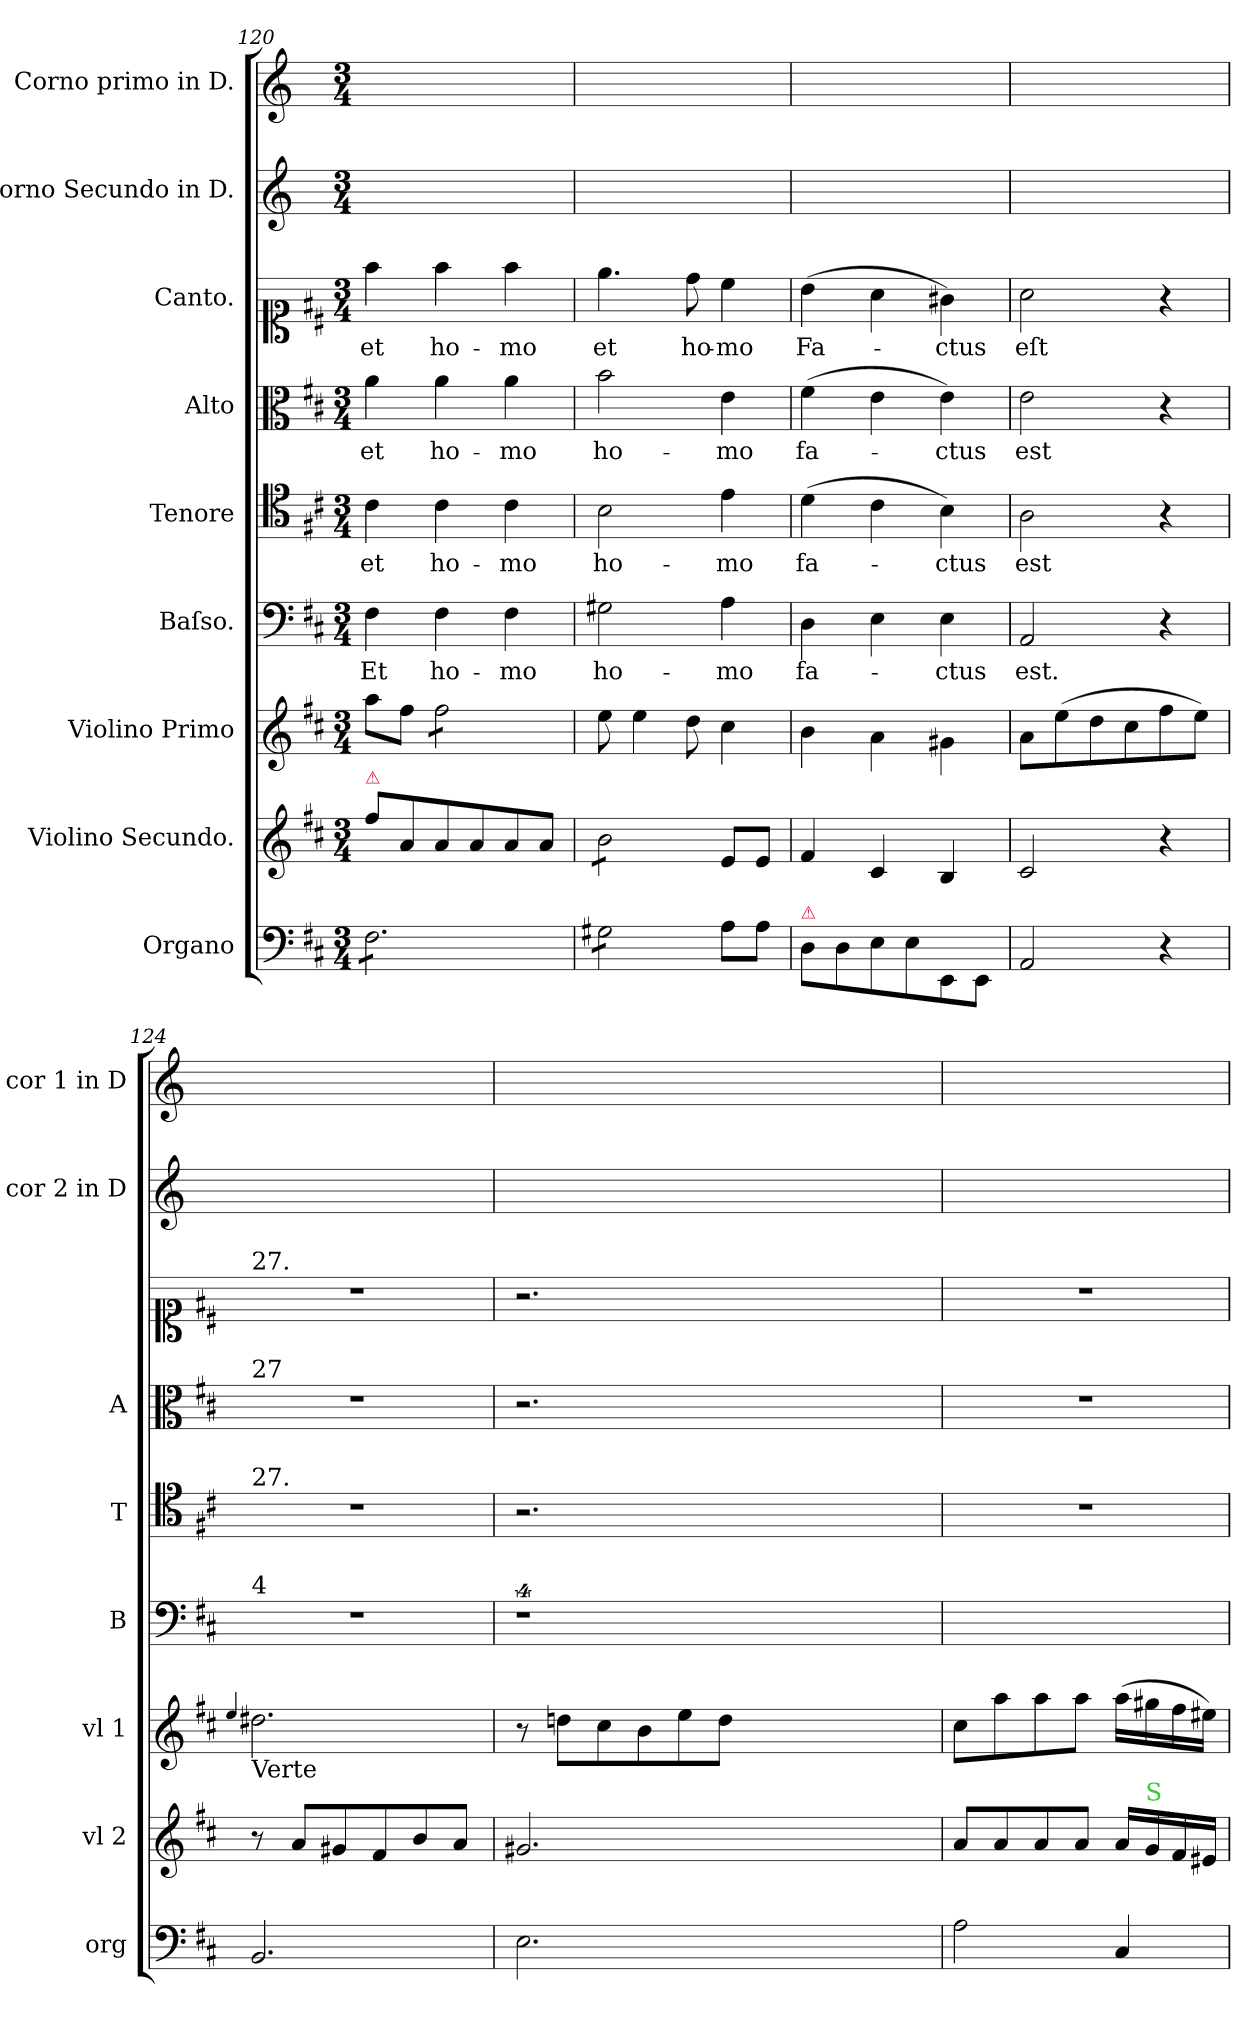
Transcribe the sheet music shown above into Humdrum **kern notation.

**kern	**dynam	**kern	**kern	**kern	**text	**kern	**text	**kern	**text	**kern	**text	**kern	**kern
*part9	*part9	*part8	*part7	*part6	*part6	*part5	*part5	*part4	*part4	*part3	*part3	*part2	*part1
*staff9	*staff9	*staff8	*staff7	*staff6	*staff6	*staff5	*staff5	*staff4	*staff4	*staff3	*staff3	*staff2	*staff1
*I"Organo	*	*I"Violino Secundo.	*I"Violino Primo	*I"Baſso.	*	*I"Tenore	*	*I"Alto	*	*I"Canto.	*	*I"Corno Secundo in D.	*I"Corno primo in D.
*I'org	*	*I'vl 2	*I'vl 1	*I'B	*	*I'T	*	*I'A	*	*	*	*I'cor 2 in D	*I'cor 1 in D
*clefF4	*	*clefG2	*clefG2	*clefF4	*	*clefC4	*	*clefC3	*	*clefC1	*	*clefG2	*clefG2
*	*	*	*	*	*	*	*	*	*	*	*	*ITrd6c10	*ITrd6c10
*k[f#c#]	*	*k[f#c#]	*k[f#c#]	*k[f#c#]	*	*k[f#c#]	*	*k[f#c#]	*	*k[f#c#]	*	*k[f#c#]	*k[f#c#]
*M3/4	*	*M3/4	*M3/4	*M3/4	*	*M3/4	*	*M3/4	*	*M3/4	*	*M3/4	*M3/4
=120	=120	=120	=120	=120	=120	=120	=120	=120	=120	=120	=120	=120	=120
!	!	!LO:TX:a:color=crimson:t=⚠	!	!	!	!	!	!	!	!	!	!	!
!LO:TX:a:t=Tutti	!	!	!	!	!	!	!	!	!	!	!	!	!
!	!LO:DY:b	!	!	!	!	!	!	!	!	!	!	!	!
*tremolo	*	*	*	*	*	*	*	*	*	*	*	*	*
8F#\L	for	8ff#\L	8aa\L	4F#\	Et	4c#\	et	4a\	et	4ff#\	et	2.ryy	2.ryy
8F#\	.	8a/	8ff#\J	.	.	.	.	.	.	.	.	.	.
*	*	*	*tremolo	*	*	*	*	*	*	*	*	*	*
8F#\	.	8a/	8ff#\L	4F#\	ho-	4c#\	ho-	4a\	ho-	4ff#\	ho-	.	.
8F#\	.	8a/	8ff#\	.	.	.	.	.	.	.	.	.	.
8F#\	.	8a/	8ff#\	4F#\	-mo	4c#\	-mo	4a\	-mo	4ff#\	-mo	.	.
8F#\J	.	8a/J	8ff#\J	.	.	.	.	.	.	.	.	.	.
*	*	*	*Xtremolo	*	*	*	*	*	*	*	*	*	*
=121	=121	=121	=121	=121	=121	=121	=121	=121	=121	=121	=121	=121	=121
*	*	*tremolo	*	*	*	*	*	*	*	*	*	*	*
8G#X\L	.	8b\L	8ee\	2G#X\	ho-	2B\	ho-	2b\	ho-	4.ee\	et	2.ryy	2.ryy
8G#X\	.	8b\	4ee\	.	.	.	.	.	.	.	.	.	.
8G#X\	.	8b\	.	.	.	.	.	.	.	.	.	.	.
8G#X\J	.	8b\J	8dd\	.	.	.	.	.	.	8dd\	ho-	.	.
*	*	*Xtremolo	*	*	*	*	*	*	*	*	*	*	*
*Xtremolo	*	*	*	*	*	*	*	*	*	*	*	*	*
8A\L	.	8e/L	4cc#\	4A\	-mo	4e\	-mo	4e\	-mo	4cc#\	-mo	.	.
8A\J	.	8e/J	.	.	.	.	.	.	.	.	.	.	.
=122	=122	=122	=122	=122	=122	=122	=122	=122	=122	=122	=122	=122	=122
!LO:TX:a:color=crimson:t=⚠	!	!	!	!	!	!	!	!	!	!	!	!	!
8D\L	.	4f#/	4b\	4D\	fa-	(4d\	fa-	(4f#\	fa-	(4b\	Fa-	2.ryy	2.ryy
8D\	.	.	.	.	.	.	.	.	.	.	.	.	.
8E\	.	4c#/	4a\	4E\	.	4c#\	.	4e\	.	4a\	.	.	.
8E\	.	.	.	.	.	.	.	.	.	.	.	.	.
8EE/	.	4B/	4g#X\	4E\	-ctus	4B\)	-ctus	4e\)	-ctus	4g#X\)	-ctus	.	.
8EE/J	.	.	.	.	.	.	.	.	.	.	.	.	.
=123	=123	=123	=123	=123	=123	=123	=123	=123	=123	=123	=123	=123	=123
2AA/	.	2c#/	8a\L	2AA/	est.	2A\	est	2e\	est	2a\	eſt	2.ryy	2.ryy
.	.	.	(8ee\	.	.	.	.	.	.	.	.	.	.
.	.	.	8dd\	.	.	.	.	.	.	.	.	.	.
.	.	.	8cc#\	.	.	.	.	.	.	.	.	.	.
4r	.	4r	8ff#\	4r	.	4r	.	4r	.	4r	.	.	.
.	.	.	8ee\J)	.	.	.	.	.	.	.	.	.	.
=124	=124	=124	=124	=124	=124	=124	=124	=124	=124	=124	=124	=124	=124
.	.	.	4qqee/	.	.	.	.	.	.	.	.	.	.
!	!	!	!	!	!	!	!	!	!	!LO:TX:a:t=27.	!	!	!
!	!	!	!	!	!	!	!	!LO:TX:a:t=27	!	!	!	!	!
!	!	!	!	!	!	!LO:TX:a:t=27.	!	!	!	!	!	!	!
!	!	!	!	!LO:TX:a:t=4	!	!	!	!	!	!	!	!	!
!	!	!	!LO:TX:b:t=Verte	!	!	!	!	!	!	!	!	!	!
2.BB/	.	8r	2.dd#X\	2.r	.	2.r	.	2.r	.	2.r	.	2.ryy	2.ryy
.	.	8a/L	.	.	.	.	.	.	.	.	.	.	.
.	.	8g#X/	.	.	.	.	.	.	.	.	.	.	.
.	.	8f#/	.	.	.	.	.	.	.	.	.	.	.
.	.	8b/	.	.	.	.	.	.	.	.	.	.	.
.	.	8a/J	.	.	.	.	.	.	.	.	.	.	.
=125	=125	=125	=125	=125	=125	=125	=125	=125	=125	=125	=125	=125	=125
2.E\	.	2.g#X/	8r	4%9r	.	2.r	.	2.r	.	2.r	.	2.ryy	2.ryy
.	.	.	8ddn\L	.	.	.	.	.	.	.	.	.	.
.	.	.	8cc#\	.	.	.	.	.	.	.	.	.	.
.	.	.	8b\	.	.	.	.	.	.	.	.	.	.
.	.	.	8ee\	.	.	.	.	.	.	.	.	.	.
.	.	.	8dd\J	.	.	.	.	.	.	.	.	.	.
1.ryy	.	1.ryy	1.ryy	.	.	1.ryy	.	1.ryy	.	1.ryy	.	1.ryy	1.ryy
=126	=126	=126	=126	=126	=126	=126	=126	=126	=126	=126	=126	=126	=126
2A\	.	8a/L	8cc#\L	2.ryy	.	2.r	.	2.r	.	2.r	.	2.ryy	2.ryy
.	.	8a/	8aa\	.	.	.	.	.	.	.	.	.	.
.	.	8a/	8aa\	.	.	.	.	.	.	.	.	.	.
.	.	8a/J	8aa\J	.	.	.	.	.	.	.	.	.	.
4C#/	.	16a/LL	(16aa\LL	.	.	.	.	.	.	.	.	.	.
!	!	!LO:TX:a:color=limegreen:t=S	!	!	!	!	!	!	!	!	!	!	!
.	.	16g/	16gg#X\	.	.	.	.	.	.	.	.	.	.
.	.	16f#/	16ff#\	.	.	.	.	.	.	.	.	.	.
.	.	16e#X/JJ	16ee#X\JJ)	.	.	.	.	.	.	.	.	.	.
=	=	=	=	=	=	=	=	=	=	=	=	=	=
*-	*-	*-	*-	*-	*-	*-	*-	*-	*-	*-	*-	*-	*-
